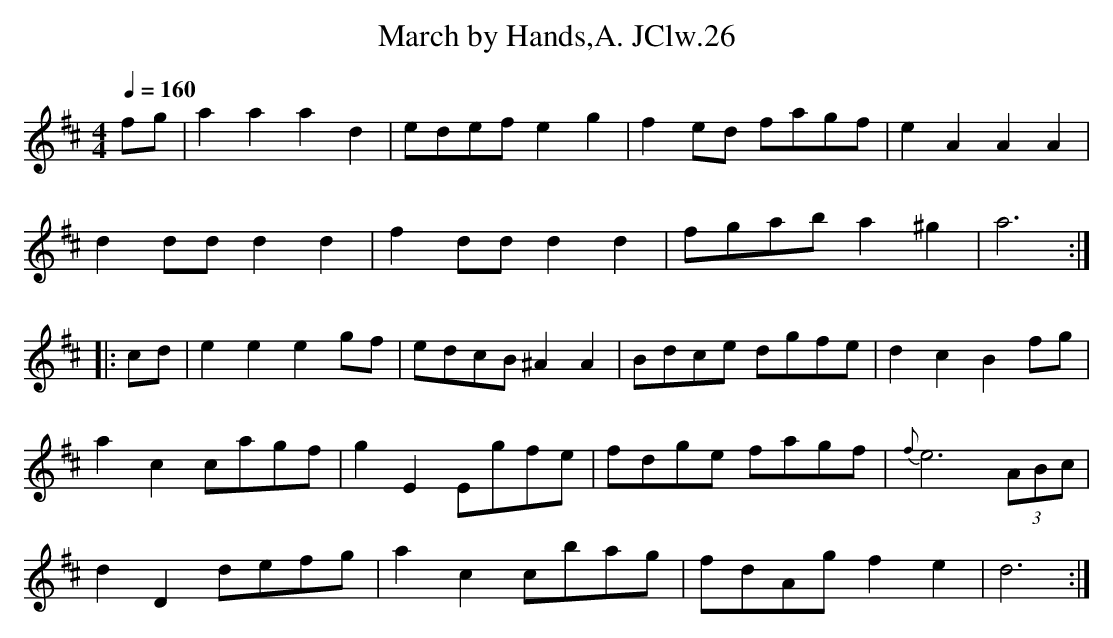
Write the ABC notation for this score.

X:1
T:March by Hands,A. JClw.26
L:1/8
M:4/4
Q:1/4=160
K:D
fg|a2a2a2d2|edef e2g2|f2 ed fagf|e2A2A2A2|!
d2ddd2d2|f2ddd2d2|fgaba2^g2|a6::!
cd|e2e2e2gf|edcB^A2A2|Bdce dgfe|d2c2B2fg|!
a2c2 cagf|g2E2 Egfe|fdge fagf|{f}e6(3ABc|!
d2D2defg|a2c2 cbag|fdAg f2e2|d6:|
